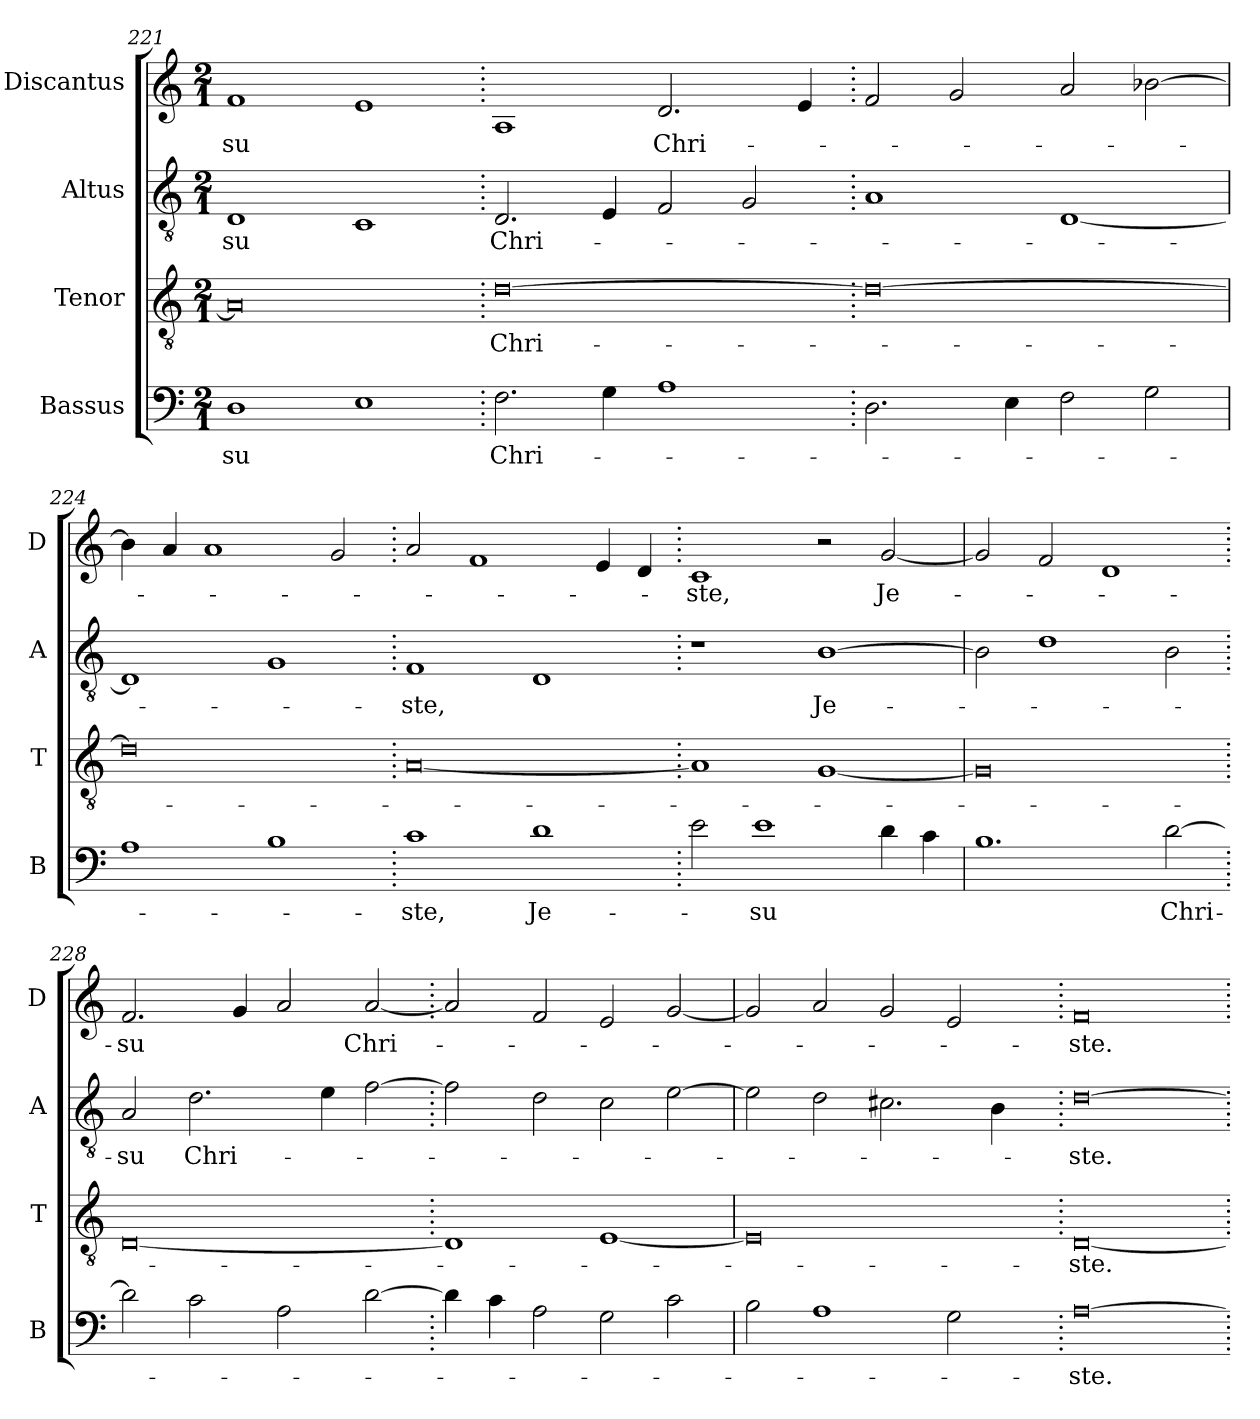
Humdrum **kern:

**kern	**text	**kern	**text	**kern	**text	**kern	**text
*part4	*part4	*part3	*part3	*part2	*part2	*part1	*part1
*staff4	*staff4	*staff3	*staff3	*staff2	*staff2	*staff1	*staff1
*I"Bassus	*	*I"Tenor	*	*I"Altus	*	*I"Discantus	*
*I'B	*	*I'T	*	*I'A	*	*I'D	*
*clefF4	*	*clefGv2	*	*clefGv2	*	*clefG2	*
*k[]	*	*k[]	*	*k[]	*	*k[]	*
*M2/1	*	*M2/1	*	*M2/1	*	*M2/1	*
=221	=221	=221	=221	=221	=221	=221	=221
1D	-su	0A]	.	1D	-su	1f	-su
1E	.	.	.	1C	.	1e	.
=222.	=222.	=222.	=222.	=222.	=222.	=222.	=222.
2.F	Chri-	[0d	Chri-	2.D	Chri-	1A	.
4G	.	.	.	4E	.	.	.
1A	.	.	.	2F	.	2.d	Chri-
.	.	.	.	2G	.	.	.
.	.	.	.	.	.	4e	.
=223.	=223.	=223.	=223.	=223.	=223.	=223.	=223.
2.D	.	0d_	.	1A	.	2f	.
.	.	.	.	.	.	2g	.
4E	.	.	.	.	.	.	.
2F	.	.	.	[1D	.	2a	.
2G	.	.	.	.	.	[2b-X	.
=224	=224	=224	=224	=224	=224	=224	=224
1A	.	0d]	.	1D]	.	4b-]	.
.	.	.	.	.	.	4a	.
.	.	.	.	.	.	1a	.
1B	.	.	.	1G	.	.	.
.	.	.	.	.	.	2g	.
=225.	=225.	=225.	=225.	=225.	=225.	=225.	=225.
1c	-ste,	[0A	.	1F	-ste,	2a	.
.	.	.	.	.	.	1f	.
1d	Je-	.	.	1D	.	.	.
.	.	.	.	.	.	4e	.
.	.	.	.	.	.	4d	.
=226.	=226.	=226.	=226.	=226.	=226.	=226.	=226.
2e	.	1A]	.	1r	.	1c	-ste,
1e	-su	.	.	.	.	.	.
.	.	[1G	.	[1B	Je-	2r	.
4d	.	.	.	.	.	[2g	Je-
4c	.	.	.	.	.	.	.
=227	=227	=227	=227	=227	=227	=227	=227
1.B	.	0G]	.	2B]	.	2g]	.
.	.	.	.	1d	.	2f	.
.	.	.	.	.	.	1d	.
[2d	Chri-	.	.	2B	.	.	.
=228.	=228.	=228.	=228.	=228.	=228.	=228.	=228.
2d]	.	[0D	.	2A	-su	2.f	-su
2c	.	.	.	2.d	Chri-	.	.
.	.	.	.	.	.	4g	.
2A	.	.	.	.	.	2a	.
.	.	.	.	4e	.	.	.
[2d	.	.	.	[2f	.	[2a	Chri-
=229.	=229.	=229.	=229.	=229.	=229.	=229.	=229.
4d]	.	1D]	.	2f]	.	2a]	.
4c	.	.	.	.	.	.	.
2A	.	.	.	2d	.	2f	.
2G	.	[1E	.	2c	.	2e	.
2c	.	.	.	[2e	.	[2g	.
=230	=230	=230	=230	=230	=230	=230	=230
2B	.	0E]	.	2e]	.	2g]	.
1A	.	.	.	2d	.	2a	.
.	.	.	.	2.c#X	.	2g	.
2G	.	.	.	.	.	2e	.
.	.	.	.	4B	.	.	.
=231.	=231.	=231.	=231.	=231.	=231.	=231.	=231.
[0A	-ste.	[0D	-ste.	[0d	-ste.	0f	-ste.
=.	=.	=.	=.	=.	=.	=.	=.
*-	*-	*-	*-	*-	*-	*-	*-
